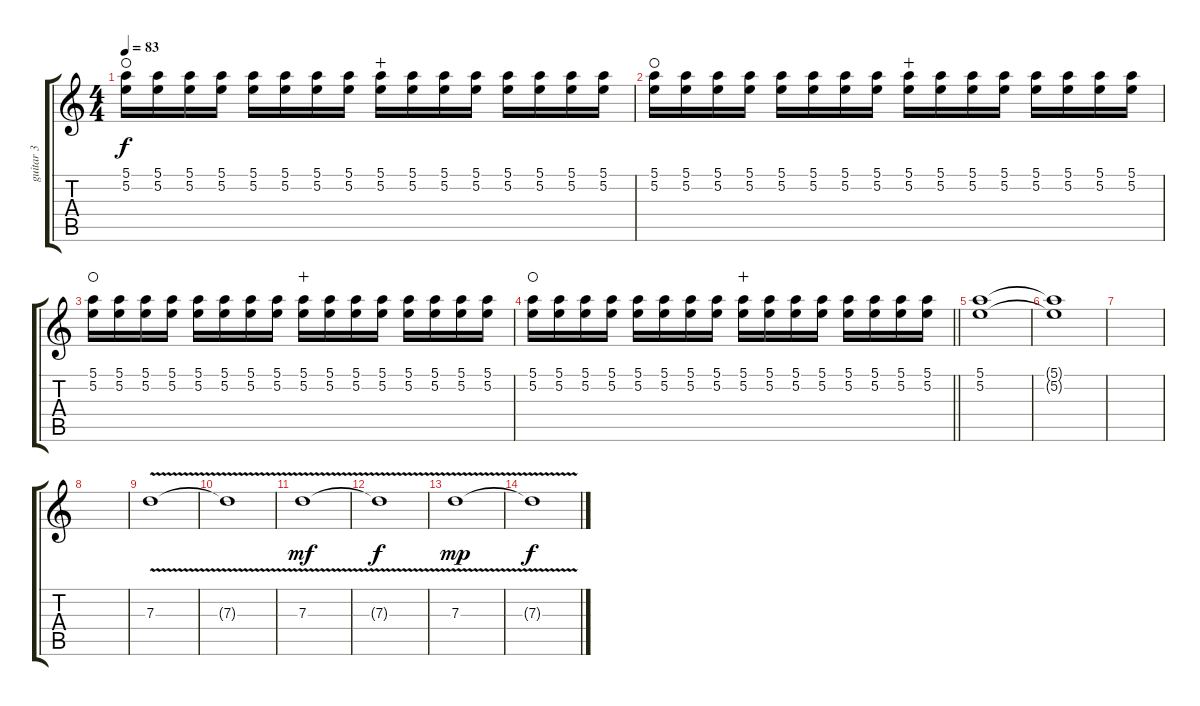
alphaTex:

\track ("guitar 3" "guitar 3") {instrument distortionguitar}
\staff {score tabs}
\tuning (E4 B3 G3 D3 A2 E2) {hide}
\ts (4 4)
\tempo 83
\clef g2
\ks c
(5.1 5.2).16{dy f waho} (5.1 5.2).16 (5.1 5.2).16 (5.1 5.2).16 (5.1 5.2).16 (5.1 5.2).16 (5.1 5.2).16 (5.1 5.2).16 (5.1 5.2).16{wahc} (5.1 5.2).16 (5.1 5.2).16 (5.1 5.2).16 (5.1 5.2).16 (5.1 5.2).16 (5.1 5.2).16 (5.1 5.2).16 |
(5.1 5.2).16{waho} (5.1 5.2).16 (5.1 5.2).16 (5.1 5.2).16 (5.1 5.2).16 (5.1 5.2).16 (5.1 5.2).16 (5.1 5.2).16 (5.1 5.2).16{wahc} (5.1 5.2).16 (5.1 5.2).16 (5.1 5.2).16 (5.1 5.2).16 (5.1 5.2).16 (5.1 5.2).16 (5.1 5.2).16 |
(5.1 5.2).16{waho} (5.1 5.2).16 (5.1 5.2).16 (5.1 5.2).16 (5.1 5.2).16 (5.1 5.2).16 (5.1 5.2).16 (5.1 5.2).16 (5.1 5.2).16{wahc} (5.1 5.2).16 (5.1 5.2).16 (5.1 5.2).16 (5.1 5.2).16 (5.1 5.2).16 (5.1 5.2).16 (5.1 5.2).16 |
\barLineRight lightlight
(5.1 5.2).16{waho} (5.1 5.2).16 (5.1 5.2).16 (5.1 5.2).16 (5.1 5.2).16 (5.1 5.2).16 (5.1 5.2).16 (5.1 5.2).16 (5.1 5.2).16{wahc} (5.1 5.2).16 (5.1 5.2).16 (5.1 5.2).16 (5.1 5.2).16 (5.1 5.2).16 (5.1 5.2).16 (5.1 5.2).16 |
(5.1 5.2).1 |
(5.1{t} 5.2{t}).1 |
|
|
7.3{v}.1{instrument distortionguitar} |
7.3{t}.1 |
7.3{v}.1{dy mf} |
7.3{t}.1{dy f} |
7.3{v}.1{dy mp} |
7.3{t}.1{dy f}
